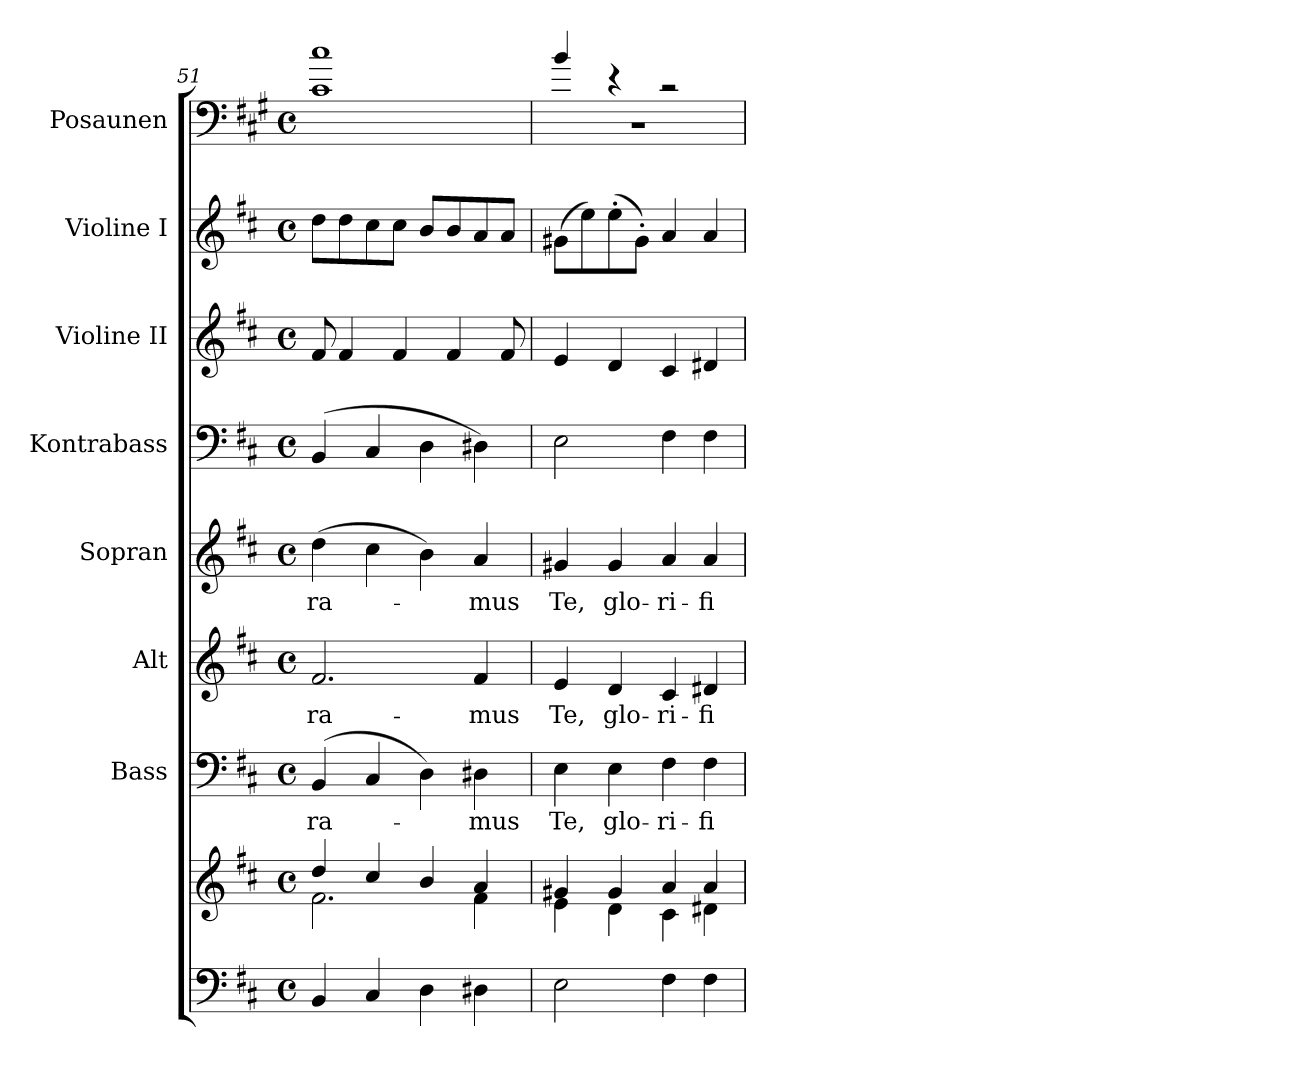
**kern	**kern	**kern	**text	**kern	**text	**kern	**text	**kern	**kern	**kern	**kern
*part8	*part8	*part7	*part7	*part6	*part6	*part5	*part5	*part4	*part3	*part2	*part1
*staff9	*staff8	*staff7	*staff7	*staff6	*staff6	*staff5	*staff5	*staff4	*staff3	*staff2	*staff1
*	*	*I"Bass	*	*I"Alt	*	*I"Sopran	*	*I"Kontrabass	*I"Violine II	*I"Violine I	*I"Posaunen
*	*	*I'B.	*	*I'A.	*	*I'S.	*	*I'Kb.	*I'Vl. II	*I'Vl. I	*I'Pos.
*clefF4	*clefG2	*clefF4	*	*clefG2	*	*clefG2	*	*clefF4	*clefG2	*clefG2	*clefF4
*	*	*	*	*	*	*	*	*ITrd7c12	*	*	*ITrd4c7
*k[f#c#]	*k[f#c#]	*k[f#c#]	*	*k[f#c#]	*	*k[f#c#]	*	*k[f#c#]	*k[f#c#]	*k[f#c#]	*k[f#c#]
*D:	*D:	*D:	*	*D:	*	*D:	*	*D:	*D:	*D:	*D:
*M4/4	*M4/4	*M4/4	*	*M4/4	*	*M4/4	*	*M4/4	*M4/4	*M4/4	*M4/4
*met(c)	*met(c)	*met(c)	*	*met(c)	*	*met(c)	*	*met(c)	*met(c)	*met(c)	*met(c)
=51	=51	=51	=51	=51	=51	=51	=51	=51	=51	=51	=51
*	*^	*	*	*	*	*	*	*	*	*	*
!	!	!	!	!LO:LY:b	!	!LO:LY:b	!	!LO:LY:b	!	!	!	!
*	*	*	*	*	*	*	*	*	*	*	*	*^
4BB/	4dd/	2.f#\	(4BB/	-ra-	2.f#/	-ra-	(>4dd\	-ra-	(4BBB/	8f#/	8dd\L	1f#	1F#
.	.	.	.	.	.	.	.	.	.	4f#/	8dd\	.	.
4C#/	4cc#/	.	4C#/	.	.	.	4cc#\	.	4CC#/	.	8cc#\	.	.
.	.	.	.	.	.	.	.	.	.	4f#/	8cc#\J	.	.
4D\	4b/	.	4D\)	.	.	.	4b\)	.	4DD\	.	8b/L	.	.
.	.	.	.	.	.	.	.	.	.	4f#/	8b/	.	.
!	!	!	!	!LO:LY:b	!	!LO:LY:b	!	!LO:LY:b	!	!	!	!	!
4D#X\	4a/	4f#\	4D#X\	-mus	4f#/	-mus	4a/	-mus	4DD#X\)	.	8a/	.	.
.	.	.	.	.	.	.	.	.	.	8f#/	8a/J	.	.
!!LO:PB:g=z	!!
=52	=52	=52	=52	=52	=52	=52	=52	=52	=52	=52	=52	=52	=52
!	!	!	!	!LO:LY:b	!	!LO:LY:b	!	!LO:LY:b	!	!	!	!	!
2E\	4g#X/	4e\	4E\	Te,	4e/	Te,	4g#X/	Te,	2EE\	4e/	(>8g#X\L	4e/	1r
.	.	.	.	.	.	.	.	.	.	.	8ee\)	.	.
!	!	!	!	!LO:LY:b	!	!LO:LY:b	!	!LO:LY:b	!	!	!	!	!
.	4g#/	4d\	4E\	glo-	4d/	glo-	4g#/	glo-	.	4d/	(>8ee'>\	4rd	.
.	.	.	.	.	.	.	.	.	.	.	8g#'>\J)	.	.
!	!	!	!	!LO:LY:b	!	!LO:LY:b	!	!LO:LY:b	!	!	!	!	!
4F#\	4a/	4c#\	4F#\	-ri-	4c#/	-ri-	4a/	-ri-	4FF#\	4c#/	4a/	2rc	.
!	!	!	!	!LO:LY:b	!	!LO:LY:b	!	!LO:LY:b	!	!	!	!	!
4F#\	4a/	4d#X\	4F#\	-fi-	4d#X/	-fi-	4a/	-fi-	4FF#\	4d#X/	4a/	.	.
*	*v	*v	*	*	*	*	*	*	*	*	*	*v	*v
=	=	=	=	=	=	=	=	=	=	=	=
*-	*-	*-	*-	*-	*-	*-	*-	*-	*-	*-	*-
